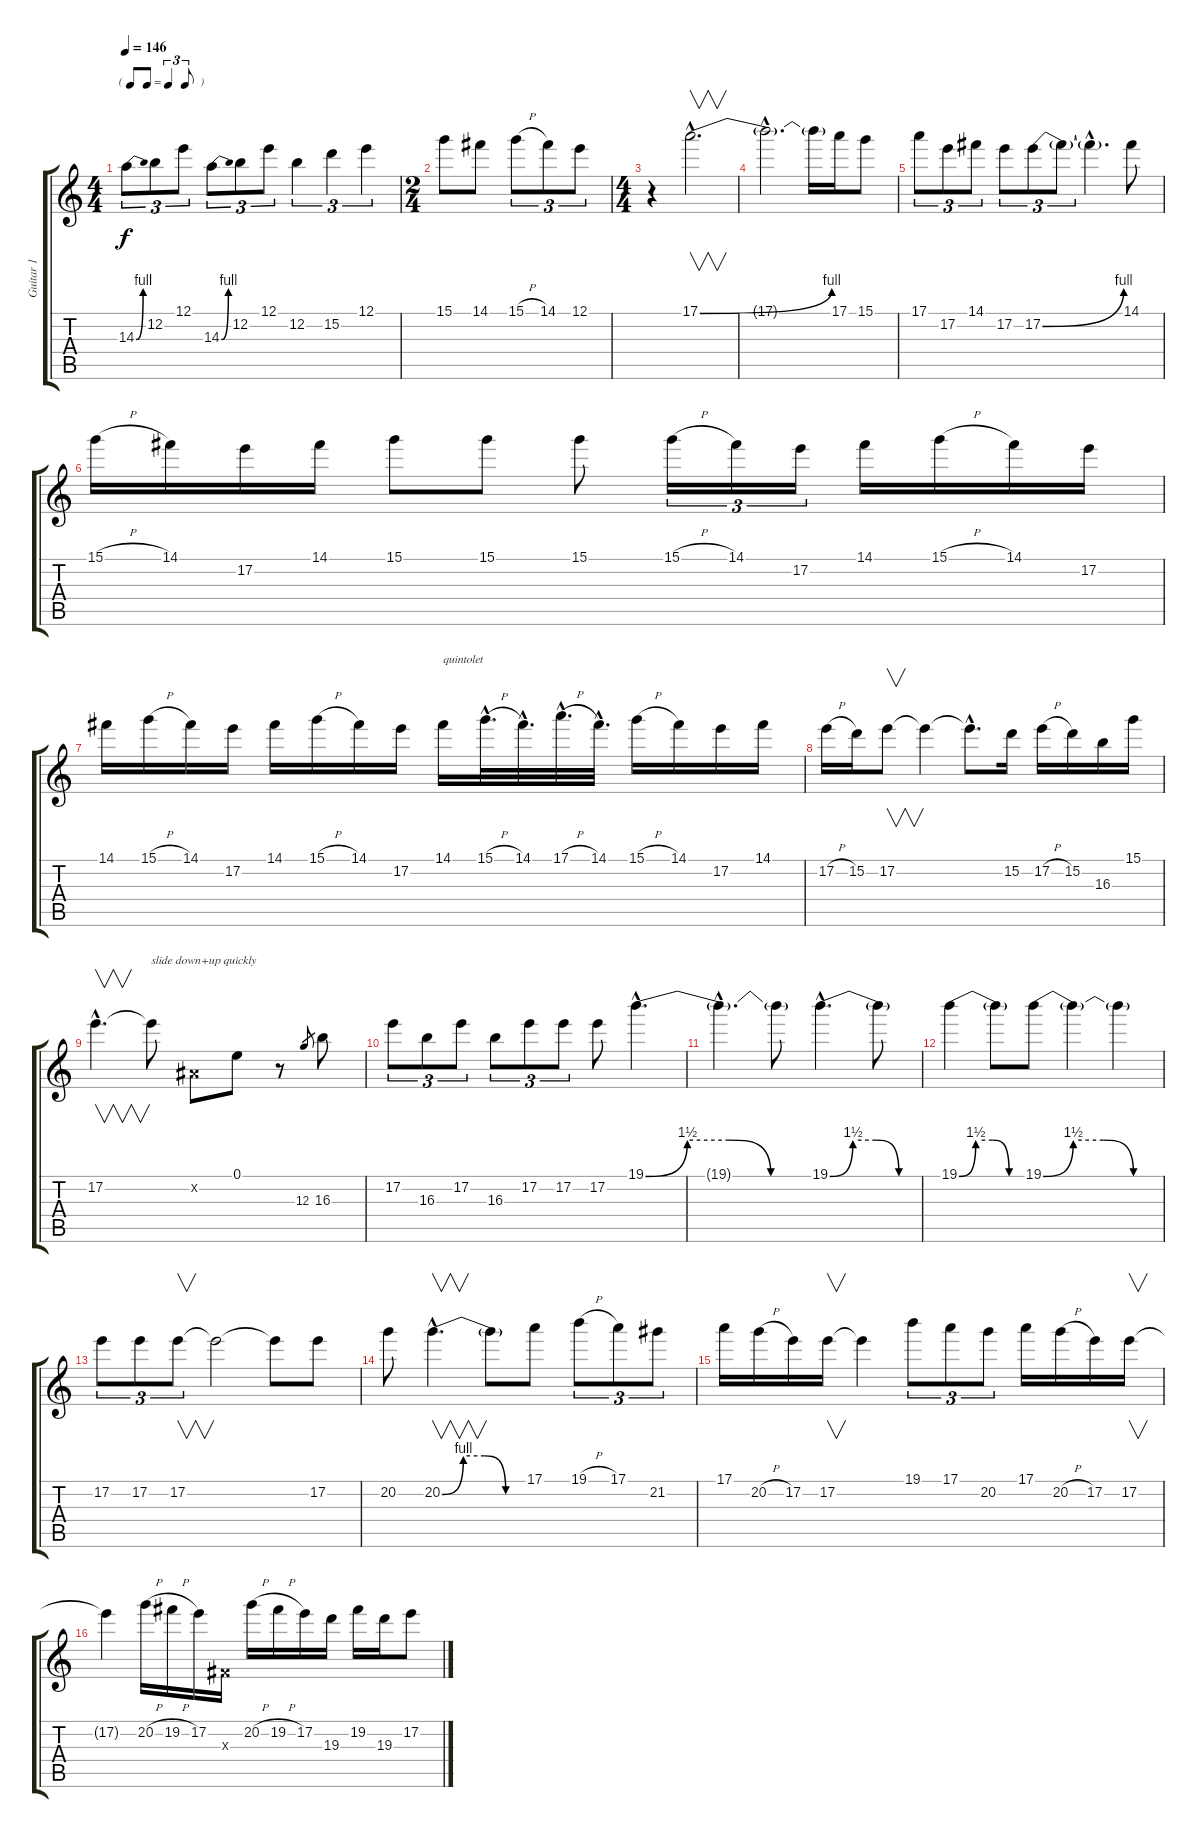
\track ("Guitar 1" "Guitar 1") {instrument overdrivenguitar}
\staff {score tabs}
\tuning (E4 B3 G3 D3 A2 E2) {hide}
\ts (4 4)
\tf triplet8th
\tempo 146
\clef g2
\ks c
14.3{be (bend 0 0 60 4)}.8{tu (3 2) dy f} 12.2.8{tu (3 2)} 12.1.8{tu (3 2)} 14.3{be (bend 0 0 60 4)}.8{tu (3 2)} 12.2.8{tu (3 2)} 12.1.8{tu (3 2)} 12.2.4{tu (3 2)} 15.2.4{tu (3 2)} 12.1.4{tu (3 2)} |
\ts (2 4)
15.1.8 14.1.8 15.1{h}.8{tu (3 2)} 14.1.8{tu (3 2)} 12.1.8{tu (3 2)} |
\ts (4 4)
r.4 17.1{be (bend 0 0 60 4) hac}.2{v d} |
17.1{hac t}.2{d} 17.1{t}.16 17.1.16 15.1.8 |
17.1.8{tu (3 2)} 17.2.8{tu (3 2)} 14.1.8{tu (3 2)} 17.2.8{tu (3 2)} 17.2{be (bend 0 0 60 4)}.8{tu (3 2)} 17.2{t}.8{tu (3 2)} 17.2{hac t}.4{d} 14.1.8 |
15.1{h}.16 14.1.16 17.2.16 14.1.16 15.1.8 15.1.8 15.1.8 15.1{h}.16{tu (3 2)} 14.1.16{tu (3 2)} 17.2.16{tu (3 2)} 14.1.16 15.1{h}.16 14.1.16 17.2.16 |
14.1.16 15.1{h}.16 14.1.16 17.2.16 14.1.16 15.1{h}.16 14.1.16 17.2.16 14.1.16{txt "quintolet"} 15.1{h hac}.32{d} 14.1{hac}.32{d} 17.1{h hac}.32{d} 14.1{hac}.32{d} 15.1{h}.16 14.1.16 17.2.16 14.1.16 |
17.2{h}.16 15.2.16 17.2.8{v} 17.2{t}.4 17.2{hac t}.8{d} 15.2.16 17.2{h}.16 15.2.16 16.3.16 15.1.16 |
17.2{hac}.4{v d} 17.2{t}.8{txt "slide down+up quickly"} -1.2{x}.8 0.1.8 r.8 12.3.8{gr} 16.3.8 |
17.2.8{tu (3 2)} 16.3.8{tu (3 2)} 17.2.8{tu (3 2)} 16.3.8{tu (3 2)} 17.2.8{tu (3 2)} 17.2.8{tu (3 2)} 17.2.8 19.1{be (custom 0 0 15 6 30 6 45 0 60 0) hac}.4{d} |
19.1{hac t}.4{d} 19.1{t}.8 19.1{be (custom 0 0 15 6 30 6 45 0 60 0) hac}.4{d} 19.1{t}.8 |
19.1{be (custom 0 0 15 6 30 6 45 0 60 0)}.4 19.1{t}.8 19.1{be (custom 0 0 15 6 30 6 45 0 60 0)}.8 19.1{t}.4 19.1{t}.4 |
17.2.8{tu (3 2)} 17.2.8{tu (3 2)} 17.2.8{v tu (3 2)} 17.2{t}.2 17.2{t}.8 17.2.8 |
20.2.8 20.2{be (custom 0 0 15 4 30 4 45 0 60 0) hac}.4{v d} 20.2{t}.8 17.1.8 19.1{h}.8{tu (3 2)} 17.1.8{tu (3 2)} 21.2.8{tu (3 2)} |
17.1.16 20.2{h}.16 17.2.16 17.2.16{v} 17.2{t}.4 19.1.8{tu (3 2)} 17.1.8{tu (3 2)} 20.2.8{tu (3 2)} 17.1.16 20.2{h}.16 17.2.16 17.2.16{v} |
17.2{t}.4 20.2{h}.16 19.2{h}.16 17.2.16 -1.3{x}.16 20.2{h}.16 19.2{h}.16 17.2.16 19.3.16 19.2.16 19.3.16 17.2.8
